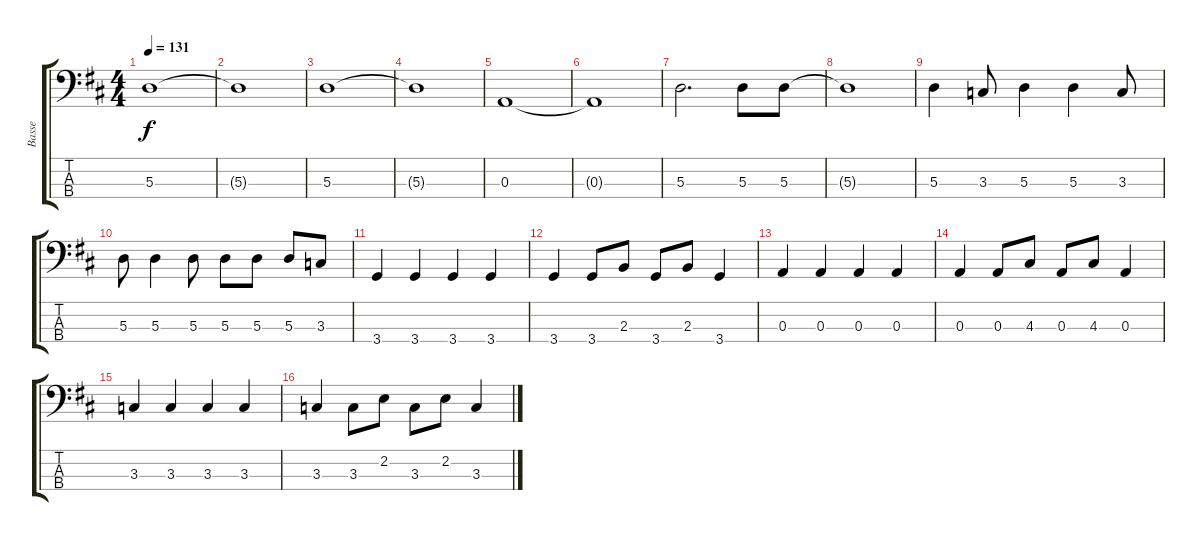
\track ("Basse" "Basse") {instrument electricbasspick}
\staff {score tabs}
\tuning (G2 D2 A1 E1) {hide}
\ts (4 4)
\tempo 131
\clef f4
\ks d
5.3.1{dy f} |
5.3{t}.1 |
5.3.1 |
5.3{t}.1 |
0.3.1 |
0.3{t}.1 |
5.3.2{d} 5.3.8 5.3.8 |
5.3{t}.1 |
5.3.4 3.3.8 5.3.4 5.3.4 3.3.8 |
5.3.8 5.3.4 5.3.8 5.3.8 5.3.8 5.3.8 3.3.8 |
3.4.4 3.4.4 3.4.4 3.4.4 |
3.4.4 3.4.8 2.3.8 3.4.8 2.3.8 3.4.4 |
0.3.4 0.3.4 0.3.4 0.3.4 |
0.3.4 0.3.8 4.3.8 0.3.8 4.3.8 0.3.4 |
3.3.4 3.3.4 3.3.4 3.3.4 |
3.3.4 3.3.8 2.2.8 3.3.8 2.2.8 3.3.4
